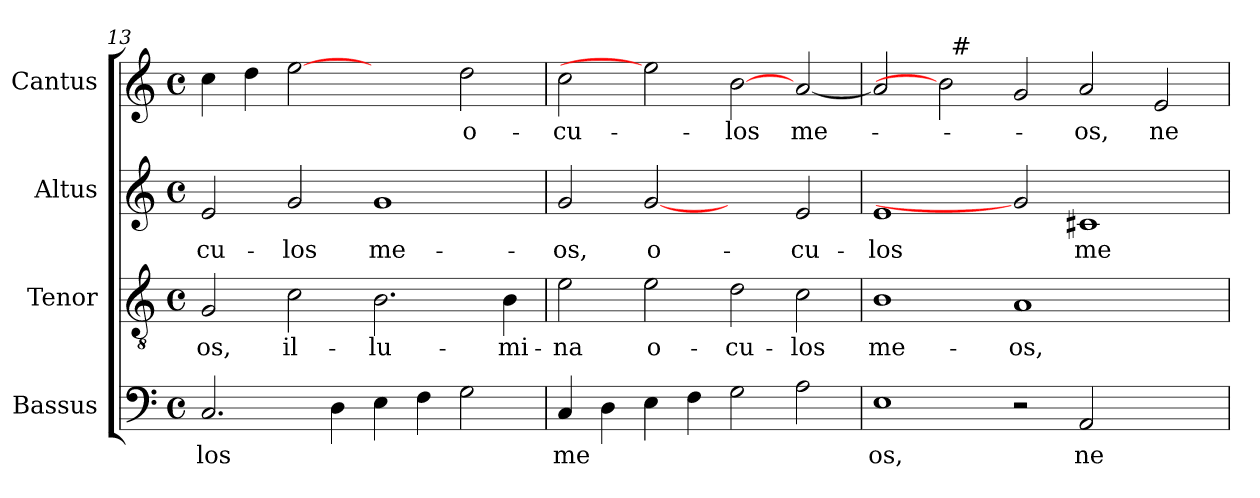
**kern	**text	**kern	**text	**kern	**text	**kern	**text
*part4	*part4	*part3	*part3	*part2	*part2	*part1	*part1
*staff4	*staff4	*staff3	*staff3	*staff2	*staff2	*staff1	*staff1
*I"Bassus	*	*I"Tenor	*	*I"Altus	*	*I"Cantus	*
*clefF4	*	*clefGv2	*	*clefG2	*	*clefG2	*
*M4/4	*	*M4/4	*	*M4/4	*	*M4/4	*
*met(c)	*	*met(c)	*	*met(c)	*	*met(c)	*
=13	=13	=13	=13	=13	=13	=13	=13
!	!LO:LY:b	!	!LO:LY:b:cj	!	!LO:LY:b:cj	!	!
2.C/	los	2G/	-os,	2e/	-cu-	4cc\	.
.	.	.	.	.	.	4dd\	.
!	!	!	!LO:LY:b:cj	!	!LO:LY:b:cj	!	!
.	.	2c\	il-	2g/	-los	[2ee	.
4D\	.	.	.	.	.	.	.
!	!	!	!LO:LY:b:cj	!	!LO:LY:b:cj	!	!
4E\	.	2.B\	-lu-	1g	me-	2ryy	.
4F\	.	.	.	.	.	.	.
!	!	!	!	!	!	!	!LO:LY:b:cj
2G\	.	.	.	.	.	2dd\	o-
!	!	!	!LO:LY:b:cj	!	!	!	!
.	.	4B\	-mi-	.	.	.	.
=14	=14	=14	=14	=14	=14	=14	=14
!	!LO:LY:b	!	!LO:LY:b:cj	!	!LO:LY:b:cj	!	!LO:LY:b:cj
4C/	me	2e\	-na	2g/	-os,	2cc\	-cu-
4D\	.	.	.	.	.	.	.
!	!	!	!LO:LY:b:cj	!	!LO:LY:b:cj	!	!
4E\	.	2e\	o-	[2g	o-	2ee]	.
4F\	.	.	.	.	.	.	.
!	!	!	!LO:LY:b:cj	!	!	!	!LO:LY:b:cj
2G\	.	2d\	-cu-	2ryy	.	[2b	-los
!	!	!	!LO:LY:b:cj	!	!LO:LY:b:cj	!	!LO:LY:b
2A\	.	2c\	-los	2e/	-cu-	[<2a/	me-
=15	=15	=15	=15	=15	=15	=15	=15
!	!LO:LY:b:cj	!	!LO:LY:b:cj	!	!LO:LY:b:cj	!	!
*	*	*	*	*	*	*^	*
1E	os,	1B	me-	1e	-los	2a/]	2ryy	.
.	.	.	.	.	.	2b]	32ryy	.
!	!	!	!	!	!	!	!LO:TX:a:t=#	!
.	.	.	.	.	.	.	1ryy	.
!	!	!	!LO:LY:b:cj	!	!	!	!	!
2r	.	1A	-os,	2g]	.	2g/	.	.
!	!LO:LY:b:cj	!	!	!	!LO:LY:b:cj	!	!	!LO:LY:b:cj
2AA/	ne	.	.	1c#X	me-	2a/	.	-os,
.	.	.	.	.	.	.	2ryy	.
!	!	!	!	!	!	!	!	!LO:LY:b:cj
2ryy	.	2ryy	.	.	.	2e/	.	ne
.	.	.	.	.	.	.	4...ryy	.
*	*	*	*	*	*	*v	*v	*
=	=	=	=	=	=	=	=
*-	*-	*-	*-	*-	*-	*-	*-
